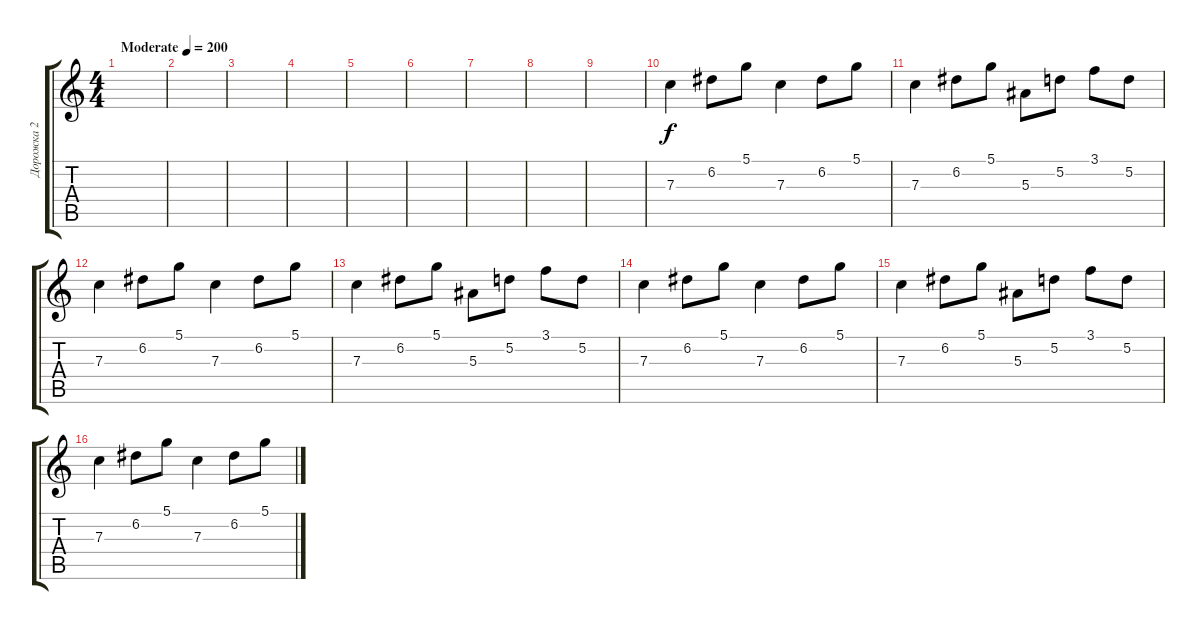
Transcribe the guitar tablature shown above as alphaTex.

\track ("Дорожка 2" "Дорожка 2") {instrument acousticguitarsteel}
\staff {score tabs}
\tuning (D4 A3 F3 C3 G2 D2) {hide}
\ts (4 4)
\tempo (200 "Moderate")
\clef g2
\ks c
|
|
|
|
|
|
|
|
|
7.3.4 6.2.8 5.1.8 7.3.4 6.2.8 5.1.8 |
7.3.4 6.2.8 5.1.8 5.3.8 5.2.8 3.1.8 5.2.8 |
7.3.4 6.2.8 5.1.8 7.3.4 6.2.8 5.1.8 |
7.3.4 6.2.8 5.1.8 5.3.8 5.2.8 3.1.8 5.2.8 |
7.3.4 6.2.8 5.1.8 7.3.4 6.2.8 5.1.8 |
7.3.4 6.2.8 5.1.8 5.3.8 5.2.8 3.1.8 5.2.8 |
7.3.4 6.2.8 5.1.8 7.3.4 6.2.8 5.1.8
